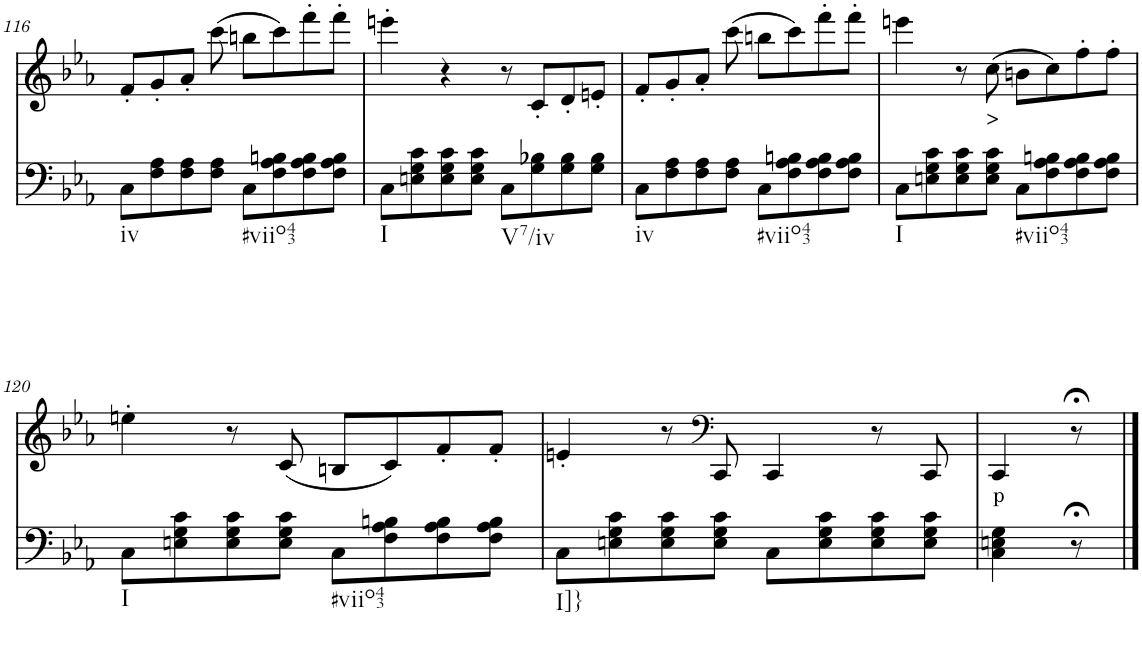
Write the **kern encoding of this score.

**kern	**kern	**text
*part2	*part1	*part1
*staff2	*staff1	*staff1
*I"piano	*I"piano	*
*I'Pno	*I'Pno	*
!!LO:PB:g=z
*clefF4	*clefG2	*
*k[b-e-a-]	*k[b-e-a-]	*
*c:	*c:	*
*M4/4	*M4/4	*
=116	=116	=116
!LO:TX:b:t=iv	!	!
8C\L	8f'/L	.
8F\ 8A-\	8g'/	.
8F\ 8A-\	8a-'/J	.
8F\ 8A-\J	(8ccc\	.
!LO:TX:b:t=#viio43	!	!
8C\L	8bbn\L	.
8F\ 8A-\ 8Bn\	8ccc\)	.
8F\ 8A-\ 8B\	8fff'\	.
8F\ 8A-\ 8B\J	8fff'\J	.
=117	=117	=117
!LO:TX:b:t=I	!	!
8C\L	4eeen'\	.
8En\ 8G\ 8c\	.	.
8E\ 8G\ 8c\	4r	.
8E\ 8G\ 8c\J	.	.
!LO:TX:b:t=V7/iv	!	!
8C\L	8r	.
8G\ 8B-X\	8c'/L	.
8G\ 8B-\	8d'/	.
8G\ 8B-\J	8en'/J	.
=118	=118	=118
!LO:TX:b:t=iv	!	!
8C\L	8f'/L	.
8F\ 8A-\	8g'/	.
8F\ 8A-\	8a-'/J	.
8F\ 8A-\J	(8ccc\	.
!LO:TX:b:t=#viio43	!	!
8C\L	8bbn\L	.
8F\ 8A-\ 8Bn\	8ccc\)	.
8F\ 8A-\ 8B\	8fff'\	.
8F\ 8A-\ 8B\J	8fff'\J	.
=119	=119	=119
!LO:TX:b:t=I	!	!
8C\L	4eeen\	.
8En\ 8G\ 8c\	.	.
8E\ 8G\ 8c\	8r	.
!	!	!LO:LY:b
8E\ 8G\ 8c\J	(8cc\	>
!LO:TX:b:t=#viio43	!	!
8C\L	8bn\L	.
8F\ 8A-\ 8Bn\	8cc\)	.
8F\ 8A-\ 8B\	8ff'\	.
8F\ 8A-\ 8B\J	8ff'\J	.
!!LO:LB:g=z
=120	=120	=120
!LO:TX:b:t=I	!	!
8C\L	4een'\	.
8En\ 8G\ 8c\	.	.
8E\ 8G\ 8c\	8r	.
8E\ 8G\ 8c\J	(8c/	.
!LO:TX:b:t=#viio43	!	!
8C\L	8Bn/L	.
8F\ 8A-\ 8Bn\	8c/)	.
8F\ 8A-\ 8B\	8f'/	.
8F\ 8A-\ 8B\J	8f'/J	.
=121	=121	=121
!LO:TX:b:t=I]}	!	!
8C\L	4en'/	.
8En\ 8G\ 8c\	.	.
8E\ 8G\ 8c\	8r	.
*	*clefF4	*
8E\ 8G\ 8c\J	8CC/	.
8C\L	4CC/	.
8E\ 8G\ 8c\	.	.
8E\ 8G\ 8c\	8r	.
8E\ 8G\ 8c\J	8CC/	.
=122	=122	=122
!	!	!LO:LY:b
4C\ 4En\ 4G\	4CC/	p
8r;<	8r;<	.
==	==	==
*-	*-	*-
